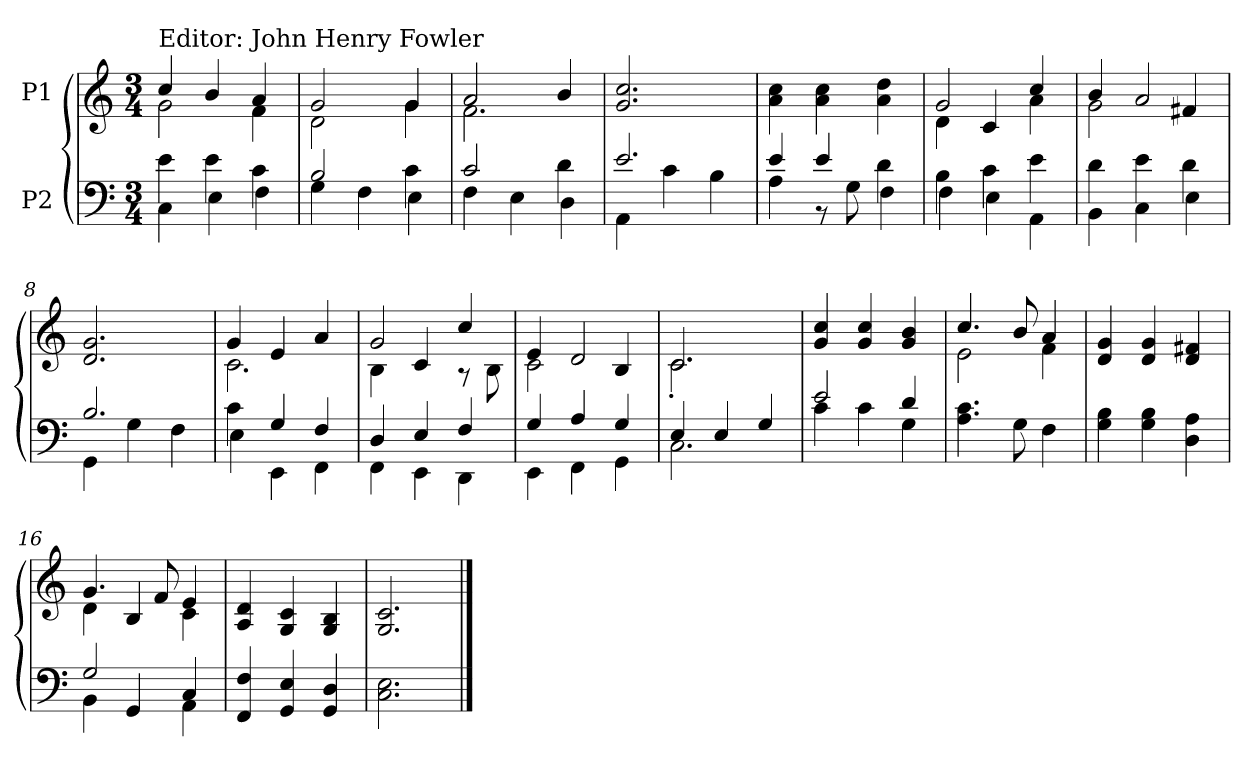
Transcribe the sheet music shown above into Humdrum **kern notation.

**kern	**kern
*part2	*part1
*staff2	*staff1
*I"P2	*I"P1
!!LO:PB:g=z
*clefF4	*clefG2
*k[]	*k[]
*C:	*C:
*M3/4	*M3/4
=1	=1
*^	*^
!	!	!LO:TX:a:t=Editor&colon;  John Henry Fowler	!
4ei\	4Ci\	4cci/	2gi\
4ei\	4Ei\	4bi/	.
4ci\	4Fi\	4ai/	4fi\
=2	=2	=2	=2
2Bi/	4Gi\	2gi/	2di\
.	4Fi\	.	.
4ci\	4Ei\	4gi/	4gi\
=3	=3	=3	=3
2ci/	4Fi\	2ai/	2.fi\
.	4Ei\	.	.
4di\	4Di\	4bi/	.
*	*	*v	*v
=4	=4	=4
2.ei/	4AAi\	2.gi/ 2.cci
.	4ci\	.
.	4Bi\	.
=5	=5	=5
4ei/	4Ai\	4ai\ 4cci
4ei/	8r	4ai\ 4cci
.	8Gi\	.
4di\	4Fi\	4ai\ 4ddi
=6	=6	=6
*	*	*^
4Bi\	4Fi\	2gi/	4di\
4ci\	4Ei\	.	4ci/
4ei\	4AAi\	4cci/	4ai\
=7	=7	=7	=7
4di\	4BBi\	4bi/	2gi\
4ei\	4Ci\	2ai/	.
4di\	4Ei\	.	4f#Xi/
*	*	*v	*v
=8	=8	=8
2.Bi/	4GGi\	2.di/ 2.gi
.	4Gi\	.
.	4Fi\	.
=9	=9	=9
*	*	*^
4ci\	4Ei\	4gi/	2.ci\
4Gi/	4EEi\	4ei/	.
4Fi/	4FFi\	4ai/	.
!!LO:LB:g=z	!!
=10	=10	=10	=10
4Di/	4FFi\	2gi/	4Bi\
4Ei/	4EEi\	.	4ci/
4Fi/	4DDi\	4cci/	8r
.	.	.	8Bi\
=11	=11	=11	=11
4Gi/	4EEi\	4ei/	2ci\
4Ai/	4FFi\	2di/	.
4Gi/	4GGi\	.	4Bi/
=12	=12	=12	=12
4Ei/	2.Ci\	2.ci/	2.c'i\
4Ei/	.	.	.
4Gi/	.	.	.
*	*	*v	*v
=13	=13	=13
2ei/	4ci\	4gi/ 4cci
.	4ci\	4gi/ 4cci
4di/	4Gi\	4gi/ 4bi
*v	*v	*
=14	=14
*	*^
4.Ai\ 4.ci	4.cci/	2ei\
8Gi\	8bi/	.
4Fi\	4ai/	4fi\
*	*v	*v
=15	=15
4Gi\ 4Bi	4di/ 4gi
4Gi\ 4Bi	4di/ 4gi
4Di\ 4Ai	4di/ 4f#Xi
=16	=16
*^	*^
2Gi/	4BBi\	4.gi/	4di\
.	4GGi/	.	4Bi/
.	.	8fi/	.
4Ci/	4AAi\	4ei/	4ci\
*v	*v	*	*
*	*v	*v
=17	=17
4FFi/ 4Fi	4Ai/ 4di
4GGi/ 4Ei	4Gi/ 4ci
4GGi/ 4Di	4Gi/ 4Bi
=18	=18
2.Ci\ 2.Ei	2.Gi/ 2.ci
==	==
*-	*-
